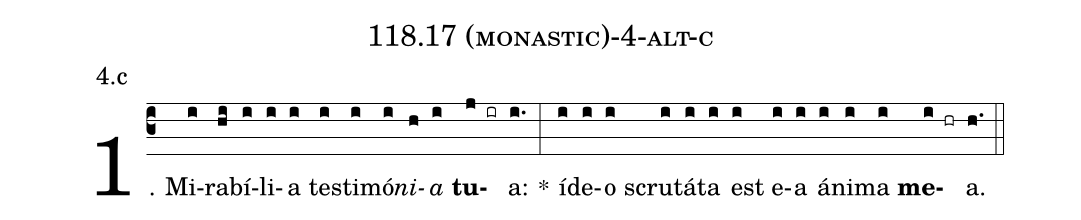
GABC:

name: 118.17 (monastic)-4-alt-c;
annotation: 4.c;
%%
(c3)1. Mi(i)ra(hi)bí(i)li(i)a(i) tes(i)ti(i)mó(i)<i>ni</i>(h)<i>a</i>(i) <b>tu</b>(j ir)a:(i.) *(:) íd(i)e(i)o(i) scru(i)tá(i)ta(i) est(i) e(i)a(i) á(i)ni(i)ma(i) <b>me</b>(i hr)a.(h.) (::)
